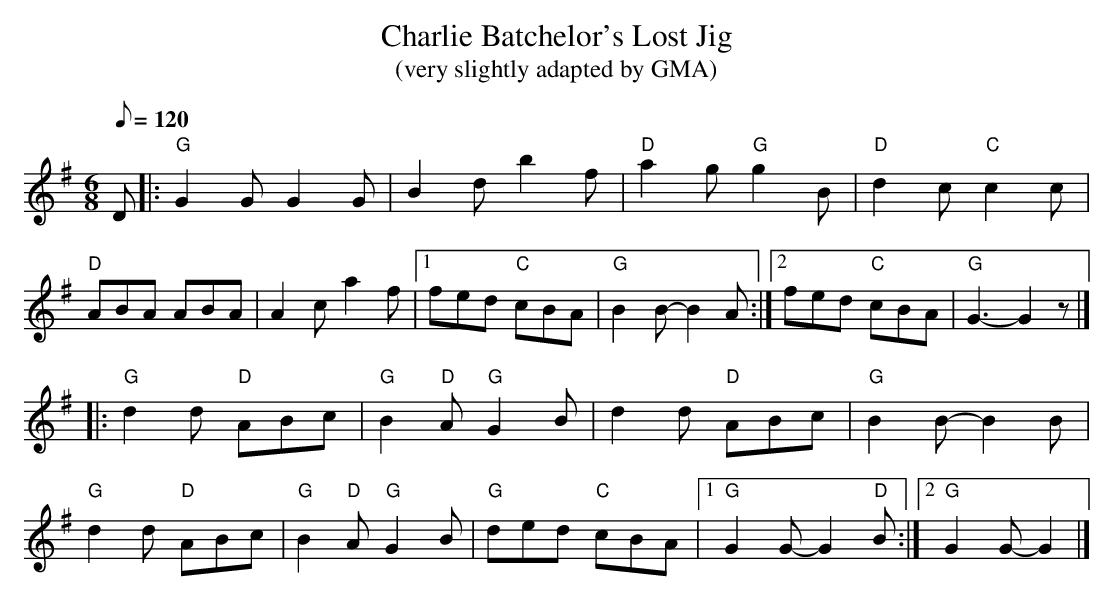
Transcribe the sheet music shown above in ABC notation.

X:1
T:Charlie Batchelor's Lost Jig
T:(very slightly adapted by GMA)
M:6/8
L:1/8
Q:120
K:G
D|: "G"G2G G2G |B2d b2f|"D"a2g "G"g2B|"D"d2c "C"c2 c|
"D"ABA ABA|A2c a2f|1 fed "C"cBA|"G"B2B-B2A:|2 fed "C"cBA|"G"G3-G2z|]
|:"G"d2d "D"ABc|"G"B2"D"A"G"G2B|d2d "D"ABc|"G"B2B-B2B|
"G"d2d "D"ABc|"G"B2"D"A"G"G2B|"G"ded "C"cBA|1"G"G2G-G2"D"B:|2"G"G2G-G2|]
